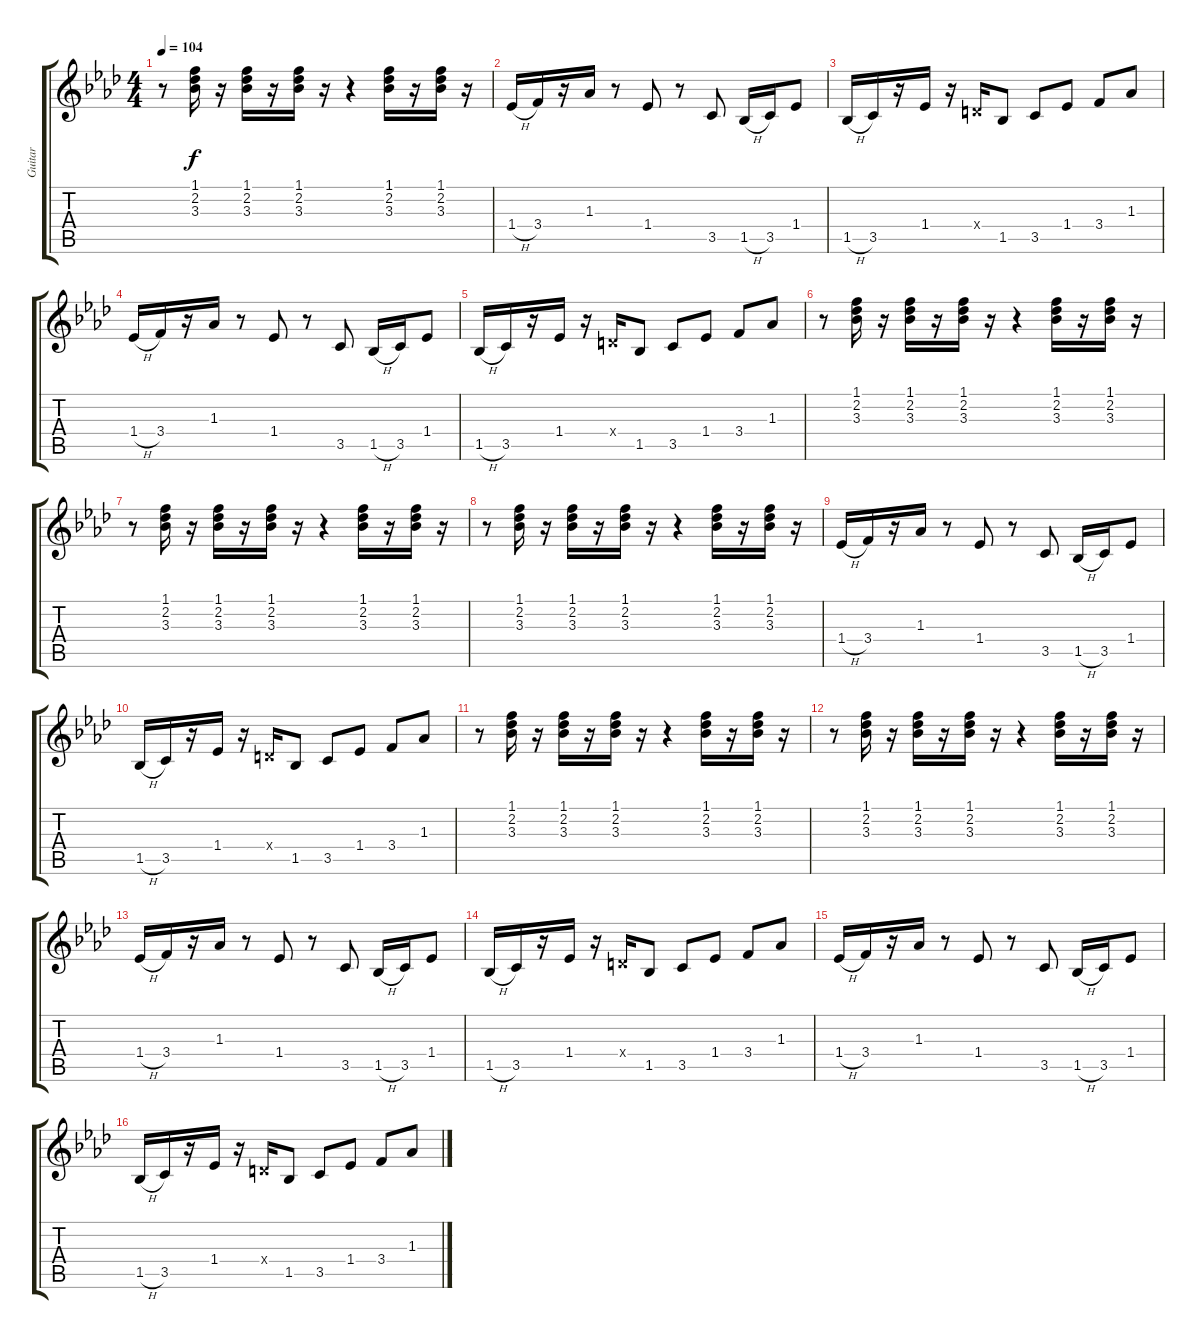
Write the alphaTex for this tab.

\track ("Guitar" "Guitar") {instrument electricguitarclean}
\staff {score tabs}
\tuning (E4 B3 G3 D3 A2 E2) {hide}
\ts (4 4)
\tempo 104
\clef g2
\ks ab
r.8{dy f} (1.1 2.2 3.3).16 r.16 (1.1 2.2 3.3).16 r.16 (1.1 2.2 3.3).16 r.16 r.4 (1.1 2.2 3.3).16 r.16 (1.1 2.2 3.3).16 r.16 |
1.4{h}.16 3.4.16 r.16 1.3.16 r.8 1.4.8 r.8 3.5.8 1.5{h}.16 3.5.16 1.4.8 |
1.5{h}.16 3.5.16 r.16 1.4.16 r.16 0.4{x}.16 1.5.8 3.5.8 1.4.8 3.4.8 1.3.8 |
1.4{h}.16 3.4.16 r.16 1.3.16 r.8 1.4.8 r.8 3.5.8 1.5{h}.16 3.5.16 1.4.8 |
1.5{h}.16 3.5.16 r.16 1.4.16 r.16 0.4{x}.16 1.5.8 3.5.8 1.4.8 3.4.8 1.3.8 |
r.8 (1.1 2.2 3.3).16 r.16 (1.1 2.2 3.3).16 r.16 (1.1 2.2 3.3).16 r.16 r.4 (1.1 2.2 3.3).16 r.16 (1.1 2.2 3.3).16 r.16 |
r.8 (1.1 2.2 3.3).16 r.16 (1.1 2.2 3.3).16 r.16 (1.1 2.2 3.3).16 r.16 r.4 (1.1 2.2 3.3).16 r.16 (1.1 2.2 3.3).16 r.16 |
r.8 (1.1 2.2 3.3).16 r.16 (1.1 2.2 3.3).16 r.16 (1.1 2.2 3.3).16 r.16 r.4 (1.1 2.2 3.3).16 r.16 (1.1 2.2 3.3).16 r.16 |
1.4{h}.16 3.4.16 r.16 1.3.16 r.8 1.4.8 r.8 3.5.8 1.5{h}.16 3.5.16 1.4.8 |
1.5{h}.16 3.5.16 r.16 1.4.16 r.16 0.4{x}.16 1.5.8 3.5.8 1.4.8 3.4.8 1.3.8 |
r.8 (1.1 2.2 3.3).16 r.16 (1.1 2.2 3.3).16 r.16 (1.1 2.2 3.3).16 r.16 r.4 (1.1 2.2 3.3).16 r.16 (1.1 2.2 3.3).16 r.16 |
r.8 (1.1 2.2 3.3).16 r.16 (1.1 2.2 3.3).16 r.16 (1.1 2.2 3.3).16 r.16 r.4 (1.1 2.2 3.3).16 r.16 (1.1 2.2 3.3).16 r.16 |
1.4{h}.16 3.4.16 r.16 1.3.16 r.8 1.4.8 r.8 3.5.8 1.5{h}.16 3.5.16 1.4.8 |
1.5{h}.16 3.5.16 r.16 1.4.16 r.16 0.4{x}.16 1.5.8 3.5.8 1.4.8 3.4.8 1.3.8 |
1.4{h}.16 3.4.16 r.16 1.3.16 r.8 1.4.8 r.8 3.5.8 1.5{h}.16 3.5.16 1.4.8 |
1.5{h}.16 3.5.16 r.16 1.4.16 r.16 0.4{x}.16 1.5.8 3.5.8 1.4.8 3.4.8 1.3.8
